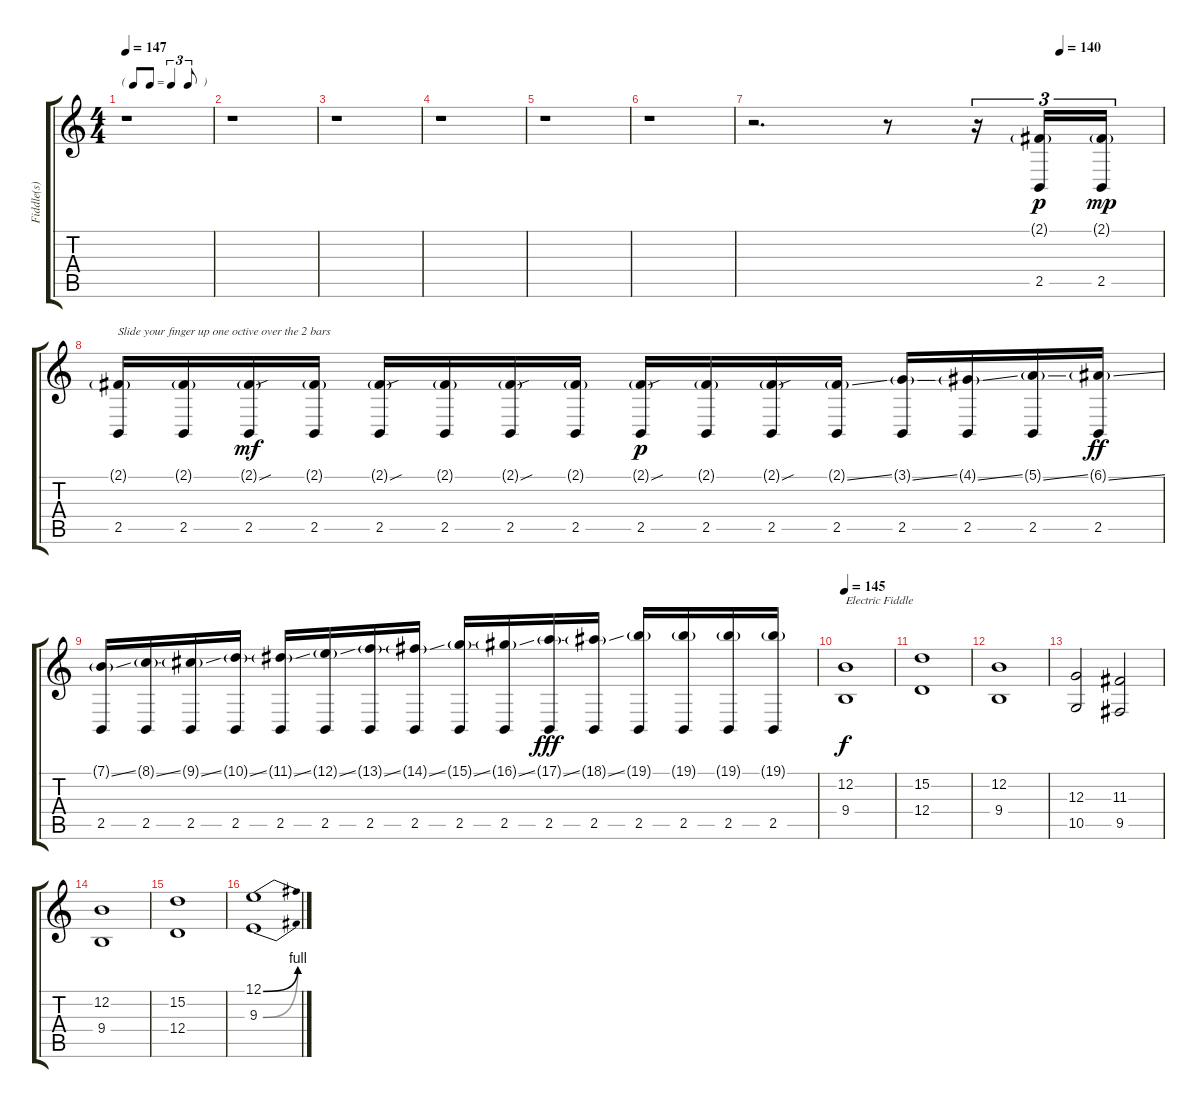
\track ("Fiddle(s)" "Fiddle(s)") {instrument fiddle}
\staff {score tabs}
\tuning (E4 B3 G3 D3 A2 E2) {hide}
\ts (4 4)
\tf triplet8th
\tempo 147
\clef g2
\ks c
r.1{dy f} |
r.1 |
r.1 |
r.1 |
r.1 |
r.1 |
\tempo (140 0.75)
r.2{d} r.8 r.16{tu (3 2)} (2.1{g} 2.5).16{tu (3 2) dy p} (2.1{g} 2.5).16{tu (3 2) dy mp} |
(2.1{g} 2.5).16{txt "Slide your finger up one octive over the 2 bars"} (2.1{g} 2.5).16 (2.1{sou g} 2.5).16{dy mf} (2.1{g} 2.5).16 (2.1{sou g} 2.5).16 (2.1{g} 2.5).16 (2.1{sou g} 2.5).16 (2.1{g} 2.5).16 (2.1{sou g} 2.5).16{dy p} (2.1{g} 2.5).16 (2.1{sou g} 2.5).16 (2.1{ss g} 2.5).16 (3.1{ss g} 2.5).16 (4.1{ss g} 2.5).16 (5.1{ss g} 2.5).16 (6.1{ss g} 2.5).16{dy ff} |
(7.1{ss g} 2.5).16 (8.1{ss g} 2.5).16 (9.1{ss g} 2.5).16 (10.1{ss g} 2.5).16 (11.1{ss g} 2.5).16 (12.1{ss g} 2.5).16 (13.1{ss g} 2.5).16 (14.1{ss g} 2.5).16 (15.1{ss g} 2.5).16 (16.1{ss g} 2.5).16 (17.1{ss g} 2.5).16{dy fff} (18.1{ss g} 2.5).16 (19.1{g} 2.5).16 (19.1{g} 2.5).16 (19.1{g} 2.5).16 (19.1{g} 2.5).16 |
\tempo 145
(12.2 9.4).1{txt "Electric Fiddle" dy f} |
(15.2 12.4).1 |
(12.2 9.4).1 |
(12.3 10.5).2 (11.3 9.5).2 |
(12.2 9.4).1 |
(15.2 12.4).1 |
(12.1{be (bend 0 0 60 4)} 9.3{be (bend 0 0 60 4)}).1
